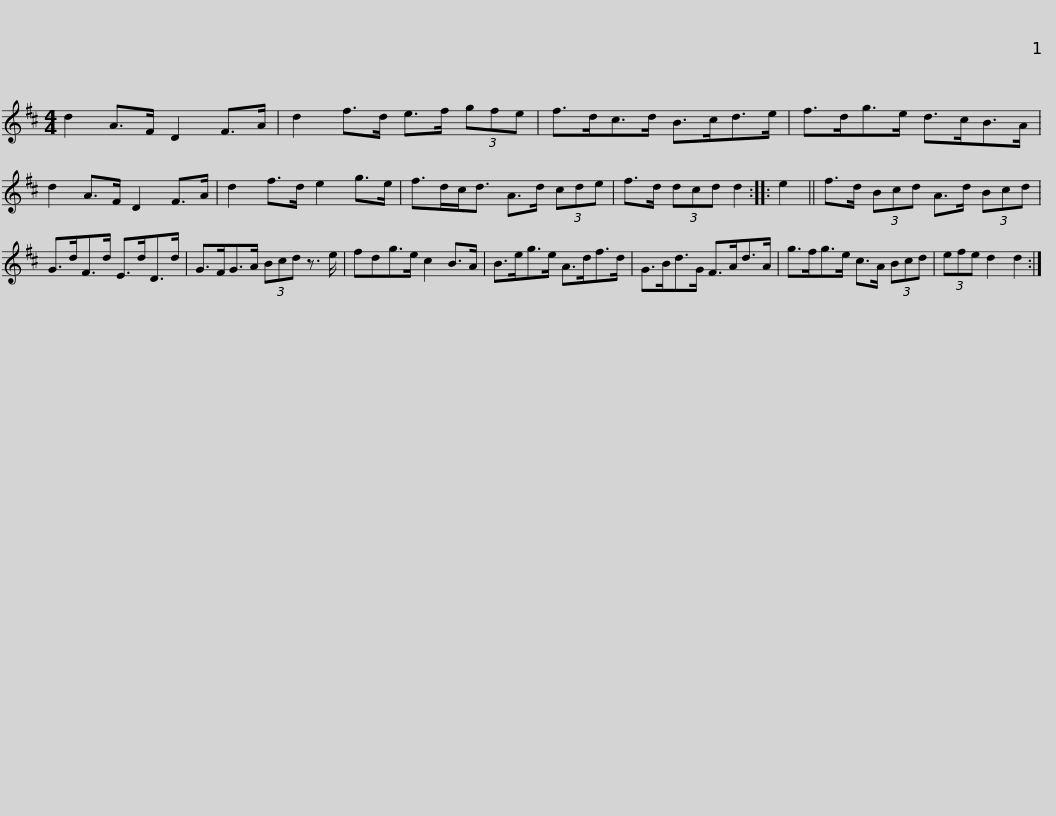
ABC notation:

X:1
L:1/8
M:4/4
I:linebreak $
K:D
V:1 treble
V:1
 d2 A>F D2 F>A | d2 f>d e>f (3gfe | f>dc>d B>cd>e | f>dg>e d>cB>A | d2 A>F D2 F>A |$ %5
 d2 f>d e2 g>e | f>dc<d A>d (3cde | f>d (3dcd d2 :: e2 || f>d (3Bcd A>d (3Bcd |$ %10
 G>dF>d E>dD>d | G>FG>A (3Bcd z3/2 e/ | fdg>e c2 B>A | B>eg>e A>df>d |$ G>Bd>G F>Ad>A | %15
 g>fg>e c>A (3Bcd | (3efe d2 d2 :| %17
